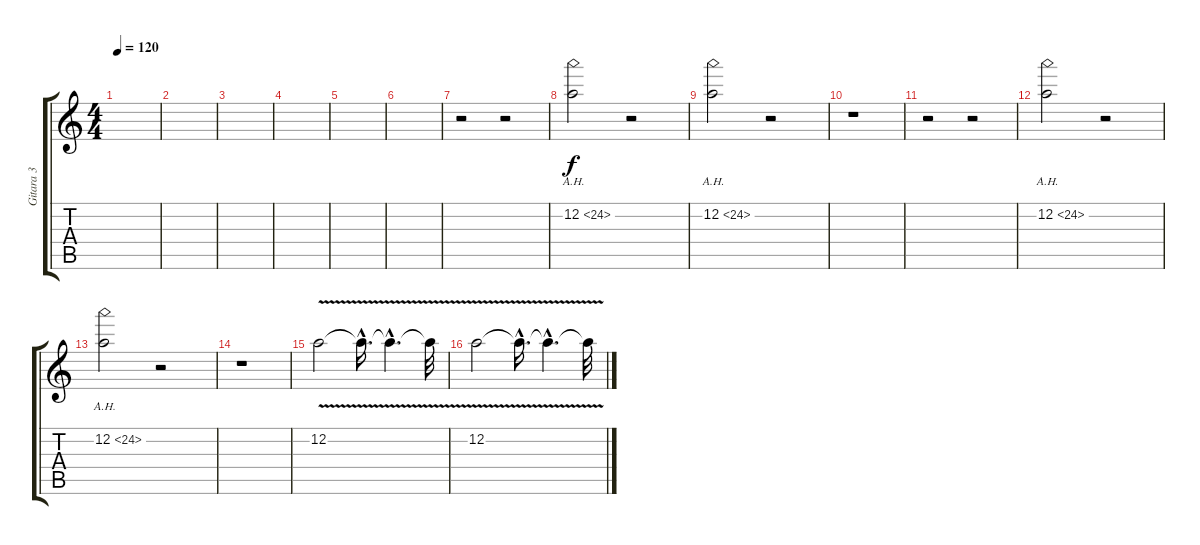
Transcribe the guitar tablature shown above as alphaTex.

\track ("Gitara 3" "Gitara 3") {instrument distortionguitar}
\staff {score tabs}
\tuning (D4 A3 F3 C3 G2 D2) {hide}
\ts (4 4)
\tempo 120
\clef g2
\ks c
|
|
|
|
|
|
r.2 r.2 |
12.2{ah 12}.2{volume 15} r.2 |
12.2{ah 12}.2{volume 14} r.2 |
r.1 |
r.2 r.2 |
12.2{ah 12}.2{volume 11} r.2 |
12.2{ah 12}.2{volume 10} r.2 |
r.1 |
12.2{v}.2{volume 8} 12.2{hac t}.16{d} 12.2{v hac t}.4{d} 12.2{t}.32 |
12.2{v}.2{volume 7} 12.2{hac t}.16{d} 12.2{v hac t}.4{d} 12.2{t}.32
